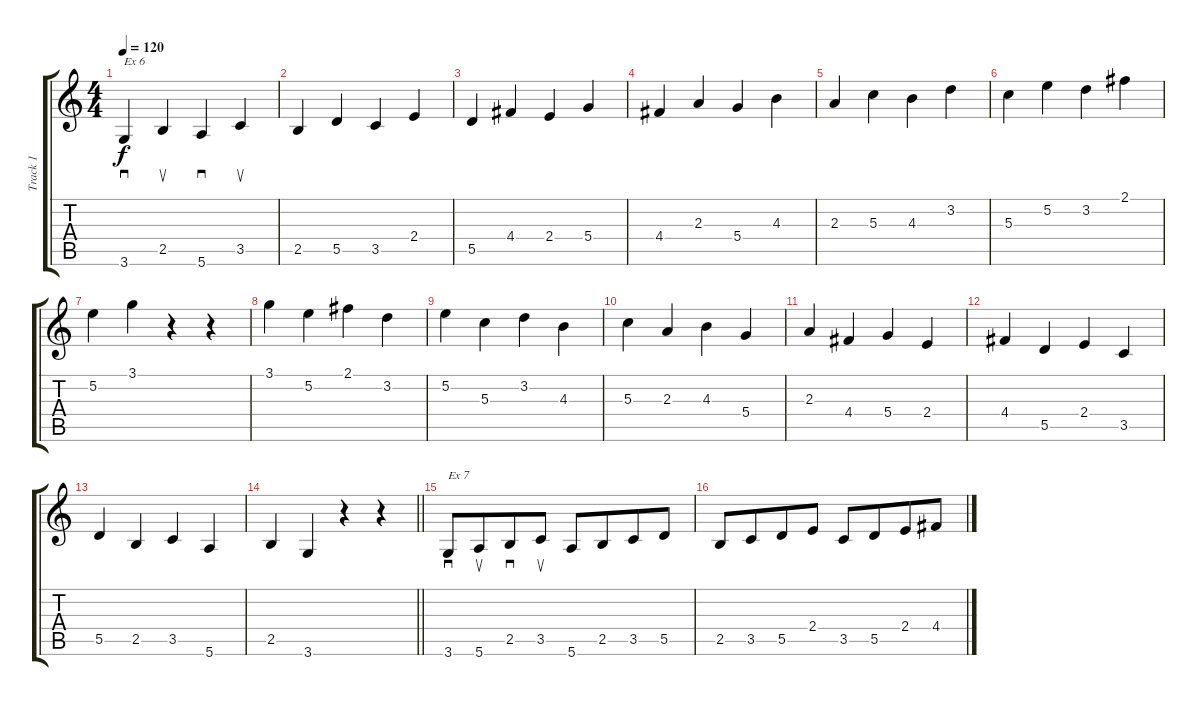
\track ("Track 1" "Track 1") {instrument acousticguitarsteel}
\staff {score tabs}
\tuning (E4 B3 G3 D3 A2 E2) {hide}
\ts (4 4)
\tempo 120
\clef g2
\ks c
3.6.4{sd txt "Ex 6" dy f} 2.5.4{su} 5.6.4{sd} 3.5.4{su} |
2.5.4 5.5.4 3.5.4 2.4.4 |
5.5.4 4.4.4 2.4.4 5.4.4 |
4.4.4 2.3.4 5.4.4 4.3.4 |
2.3.4 5.3.4 4.3.4 3.2.4 |
5.3.4 5.2.4 3.2.4 2.1.4 |
5.2.4 3.1.4 r.4 r.4 |
3.1.4 5.2.4 2.1.4 3.2.4 |
5.2.4 5.3.4 3.2.4 4.3.4 |
5.3.4 2.3.4 4.3.4 5.4.4 |
2.3.4 4.4.4 5.4.4 2.4.4 |
4.4.4 5.5.4 2.4.4 3.5.4 |
5.5.4 2.5.4 3.5.4 5.6.4 |
\barLineRight lightlight
2.5.4 3.6.4 r.4 r.4 |
3.6.8{sd txt "Ex 7"} 5.6.8{su beam merge} 2.5.8{sd} 3.5.8{su} 5.6.8 2.5.8{beam merge} 3.5.8 5.5.8 |
2.5.8 3.5.8{beam merge} 5.5.8 2.4.8 3.5.8 5.5.8{beam merge} 2.4.8 4.4.8
